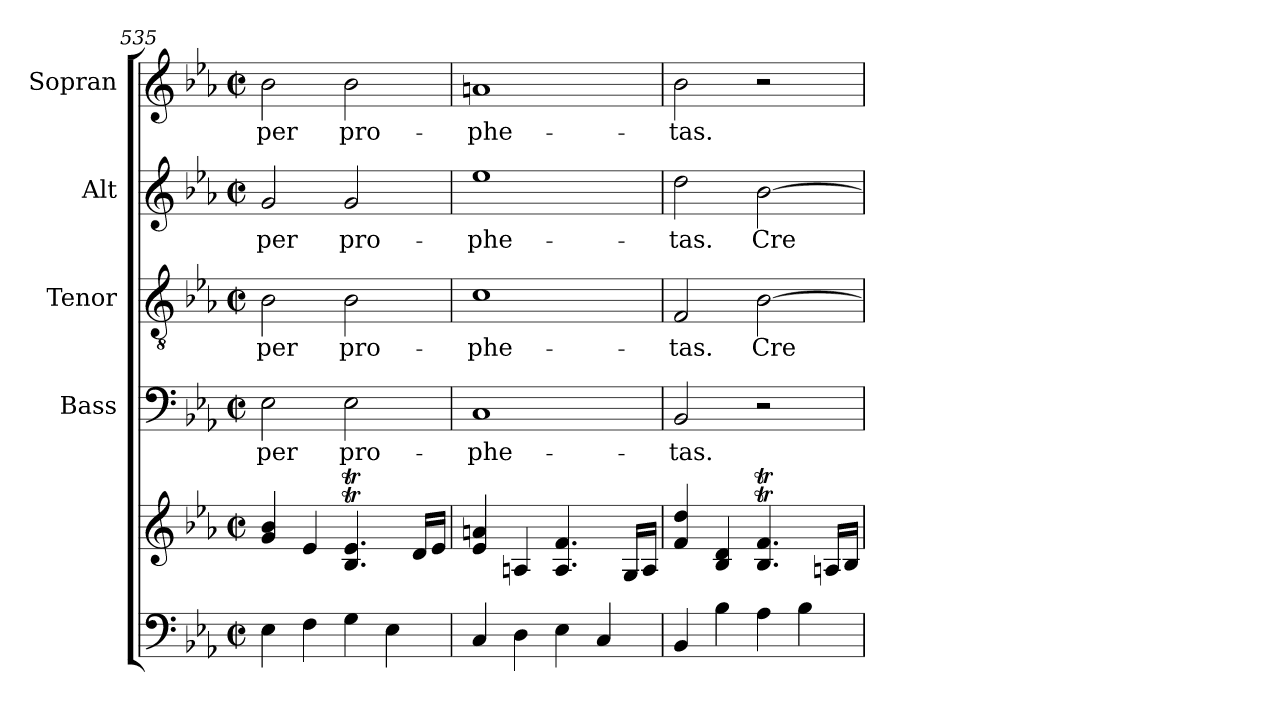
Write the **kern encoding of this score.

**kern	**kern	**kern	**text	**kern	**text	**kern	**text	**kern	**text
*part5	*part5	*part4	*part4	*part3	*part3	*part2	*part2	*part1	*part1
*staff6	*staff5	*staff4	*staff4	*staff3	*staff3	*staff2	*staff2	*staff1	*staff1
*	*	*I"Bass	*	*I"Tenor	*	*I"Alt	*	*I"Sopran	*
*	*	*I'B.	*	*I'T.	*	*I'A.	*	*I'S.	*
*clefF4	*clefG2	*clefF4	*	*clefGv2	*	*clefG2	*	*clefG2	*
*k[b-e-a-]	*k[b-e-a-]	*k[b-e-a-]	*	*k[b-e-a-]	*	*k[b-e-a-]	*	*k[b-e-a-]	*
*E-:	*E-:	*E-:	*	*E-:	*	*E-:	*	*E-:	*
*M2/2	*M2/2	*M2/2	*	*M2/2	*	*M2/2	*	*M2/2	*
*met(c|)	*met(c|)	*met(c|)	*	*met(c|)	*	*met(c|)	*	*met(c|)	*
=535	=535	=535	=535	=535	=535	=535	=535	=535	=535
!	!	!	!LO:LY:b	!	!LO:LY:b	!	!LO:LY:b	!	!LO:LY:b
4E-\	4g/ 4b-/	2E-\	per	2B-\	per	2g/	per	2b-\	per
4F\	4e-/	.	.	.	.	.	.	.	.
!	!	!	!LO:LY:b	!	!LO:LY:b	!	!LO:LY:b	!	!LO:LY:b
4G\	4.B-/T 4.e-/T	2E-\	pro-	2B-\	pro-	2g/	pro-	2b-\	pro-
4E-\	.	.	.	.	.	.	.	.	.
.	16d/LL	.	.	.	.	.	.	.	.
.	16e-/JJ	.	.	.	.	.	.	.	.
!!LO:PB:g=z
=536	=536	=536	=536	=536	=536	=536	=536	=536	=536
!	!	!	!LO:LY:b	!	!LO:LY:b	!	!LO:LY:b	!	!LO:LY:b
4C/	4e-/ 4an/	1C	-phe-	1c	-phe-	1ee-	-phe-	1an	-phe-
4D\	4An/	.	.	.	.	.	.	.	.
4E-\	4.A/ 4.f/	.	.	.	.	.	.	.	.
4C/	.	.	.	.	.	.	.	.	.
.	16G/LL	.	.	.	.	.	.	.	.
.	16A/JJ	.	.	.	.	.	.	.	.
=537	=537	=537	=537	=537	=537	=537	=537	=537	=537
!	!	!	!LO:LY:b	!	!LO:LY:b	!	!LO:LY:b	!	!LO:LY:b
4BB-/	4f/ 4dd/	2BB-/	-tas.	2F/	-tas.	2dd\	-tas.	2b-\	-tas.
4B-\	4B-/ 4d/	.	.	.	.	.	.	.	.
!	!	!	!	!	!LO:LY:b	!	!LO:LY:b	!	!
4A-\	4.B-/T 4.f/T	2r	.	[2B-\	Cre-	[2b-\	Cre-	2r	.
4B-\	.	.	.	.	.	.	.	.	.
.	16An/LL	.	.	.	.	.	.	.	.
.	16B-/JJ	.	.	.	.	.	.	.	.
=	=	=	=	=	=	=	=	=	=
*-	*-	*-	*-	*-	*-	*-	*-	*-	*-
